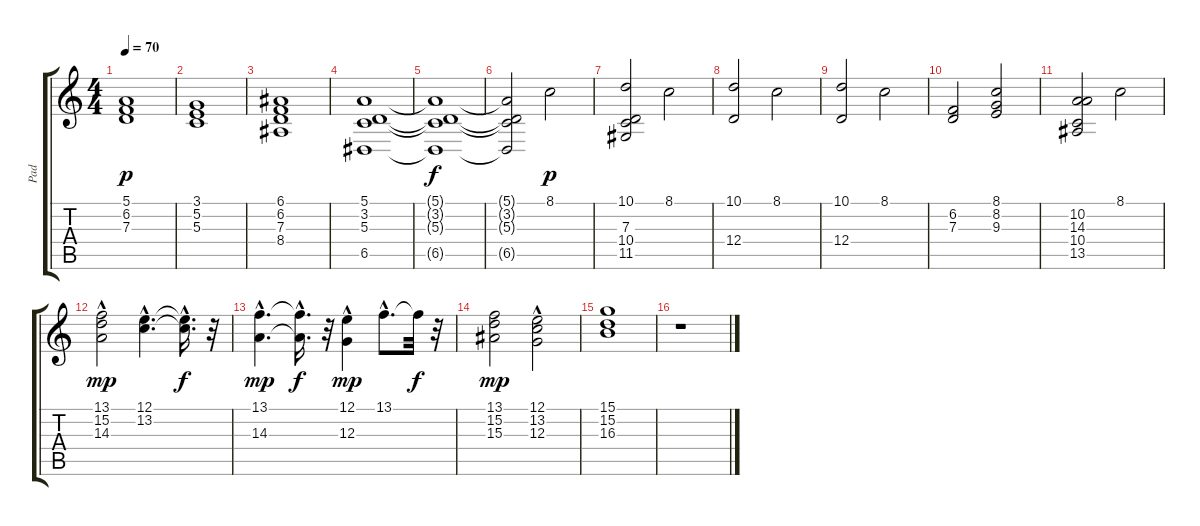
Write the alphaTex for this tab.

\track ("Pad" "Pad") {instrument stringensemble2}
\staff {score tabs}
\tuning (E4 B3 G3 D3 A2 E2) {hide}
\ts (4 4)
\tempo 70
\clef g2
\ks c
(5.1 6.2 7.3).1{dy p instrument stringensemble2} |
(3.1 5.2 5.3).1 |
(6.1 6.2 7.3 8.4).1 |
(5.1 3.2 5.3 6.5).1 |
(5.1{t} 3.2{t} 5.3{t} 6.5{t}).1{dy f} |
(5.1{t} 3.2{t} 5.3{t} 6.5{t}).2 8.1.2{dy p} |
(10.1 7.3 10.4 11.5).2 8.1.2 |
(10.1 12.4).2 8.1.2 |
(10.1 12.4).2 8.1.2 |
(6.2 7.3).2 (8.1 8.2 9.3).2 |
(10.2 14.3 10.4 13.5).2 8.1.2 |
(13.1{hac} 15.2{hac} 14.3).2{dy mp} (12.1{hac} 13.2{hac}).4{d} (12.1{hac t} 13.2{hac t}).16{d dy f} r.32 |
(13.1{hac} 14.3{hac}).4{d dy mp} (13.1{hac t} 14.3{hac t}).16{d dy f} r.32 (12.1{hac} 12.3{hac}).4{dy mp} 13.1{hac}.8{d} 13.1{t}.32{dy f} r.32 |
(13.1 15.2 15.3).2{dy mp} (12.1 13.2{hac} 12.3).2 |
(15.1 15.2 16.3).1 |
r.1
